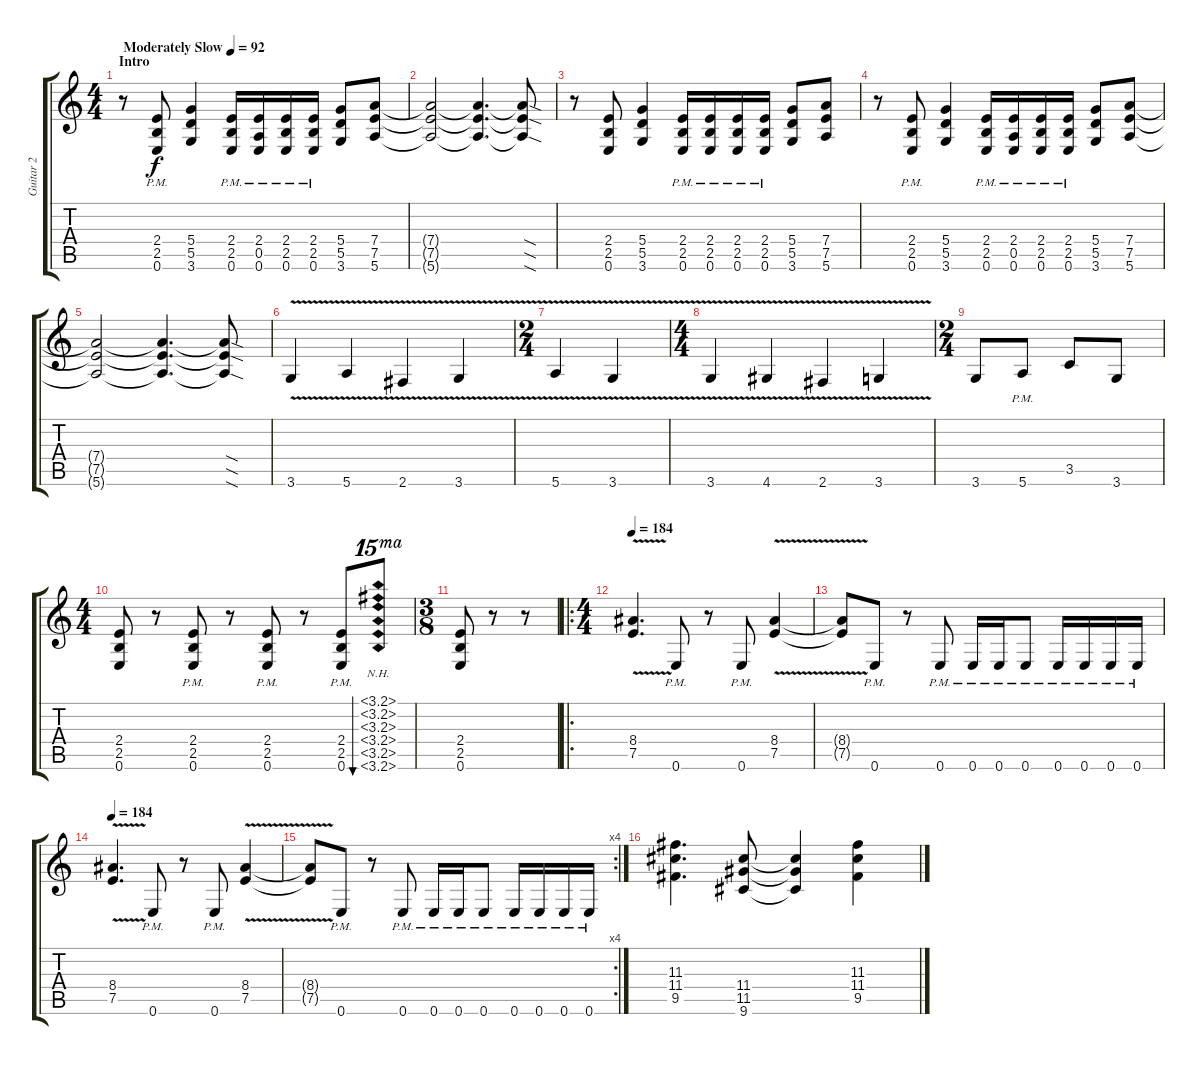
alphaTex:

\track ("Guitar 2" "Guitar 2") {instrument distortionguitar}
\staff {score tabs}
\tuning (E4 B3 G3 D3 A2 E2) {hide}
\ts (4 4)
\section ("" "Intro")
\tempo (92 "Moderately Slow")
\clef g2
\ks c
r.8{dy f instrument distortionguitar} (2.4{pm} 2.5{pm} 0.6{pm}).8 (5.4 5.5 3.6).4 (2.4{pm} 2.5{pm} 0.6{pm}).16 (2.4{pm} 0.5{pm} 0.6{pm}).16 (2.4{pm} 2.5{pm} 0.6{pm}).16 (2.4{pm} 2.5{pm} 0.6{pm}).16 (5.4 5.5 3.6).8 (7.4 7.5 5.6).8 |
(7.4{t} 7.5{t} 5.6{t}).2 (7.4{t} 7.5{t} 5.6{t}).4{d} (7.4{sod t} 7.5{sod t} 5.6{sod t}).8 |
r.8 (2.4 2.5 0.6).8 (5.4 5.5 3.6).4 (2.4{pm} 2.5{pm} 0.6{pm}).16 (2.4{pm} 2.5{pm} 0.6{pm}).16 (2.4{pm} 2.5{pm} 0.6{pm}).16 (2.4{pm} 2.5{pm} 0.6{pm}).16 (5.4 5.5 3.6).8 (7.4 7.5 5.6).8 |
r.8 (2.4{pm} 2.5{pm} 0.6{pm}).8 (5.4 5.5 3.6).4 (2.4{pm} 2.5{pm} 0.6{pm}).16 (2.4{pm} 0.5{pm} 0.6{pm}).16 (2.4{pm} 2.5{pm} 0.6{pm}).16 (2.4{pm} 2.5{pm} 0.6{pm}).16 (5.4 5.5 3.6).8 (7.4 7.5 5.6).8 |
(7.4{t} 7.5{t} 5.6{t}).2 (7.4{t} 7.5{t} 5.6{t}).4{d} (7.4{sod t} 7.5{sod t} 5.6{sod t}).8 |
3.6{v}.4 5.6{v}.4 2.6{v}.4 3.6{v}.4 |
\ts (2 4)
5.6{v}.4 3.6{v}.4 |
\ts (4 4)
3.6{v}.4 4.6{v}.4 2.6{v}.4 3.6{v}.4 |
\ts (2 4)
3.6.8 5.6{pm}.8 3.5.8 3.6.8 |
\ts (4 4)
(2.4 2.5 0.6).8 r.8 (2.4{pm} 2.5{pm} 0.6{pm}).8 r.8 (2.4{pm} 2.5{pm} 0.6{pm}).8 r.8 (2.4{pm} 2.5{pm} 0.6{pm}).8{beam merge} (3.1{nh} 3.2{nh} 3.3{nh} 3.4{nh} 3.5{nh} 3.6{nh}).8{bu 240 ot 15ma} |
\ts (3 8)
(2.4 2.5 0.6).8 r.8 r.8 |
\ro
\ts (4 4)
\tempo 184
(8.4{v} 7.5).4{d instrument distortionguitar} 0.6{pm}.8 r.8 0.6{pm}.8 (8.4{v} 7.5{v}).4 |
(8.4{t} 7.5{t}).8 0.6{pm}.8 r.8 0.6{pm}.8 0.6{pm}.16 0.6{pm}.16 0.6{pm}.8 0.6{pm}.16 0.6{pm}.16 0.6{pm}.16 0.6{pm}.16 |
\tempo 184
(8.4{v} 7.5).4{d instrument distortionguitar} 0.6{pm}.8 r.8 0.6{pm}.8 (8.4{v} 7.5{v}).4 |
\rc 4
(8.4{t} 7.5{t}).8 0.6{pm}.8 r.8 0.6{pm}.8 0.6{pm}.16 0.6{pm}.16 0.6{pm}.8 0.6{pm}.16 0.6{pm}.16 0.6{pm}.16 0.6{pm}.16 |
(11.3 11.4 9.5).4{d} (11.4 11.5 9.6).8 (11.4{t} 11.5{t} 9.6{t}).4 (11.3 11.4 9.5).4
